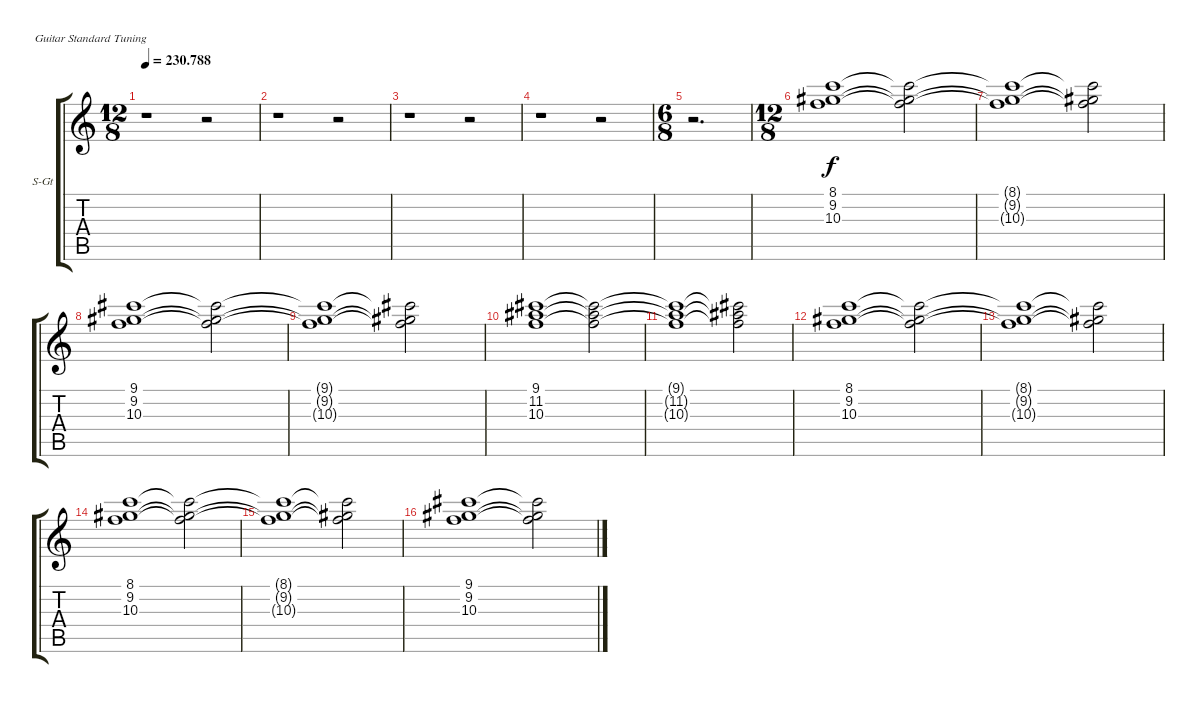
\bracketExtendMode groupsimilarinstruments
\firstSystemTrackNameOrientation horizontal
\otherSystemsTrackNameOrientation horizontal
\track ("Синтезатор III" "S-Gt") {instrument drawbarorgan}
\staff {score tabs}
\tuning (E4 B3 G3 D3 A2 E2)
\displaytranspose 12
\ts (12 8)
\tempo
230.788
\accidentals auto
\clef g2
\ottava regular
\simile none
\ks c
r.1{dy f} r.2 |
r.1 r.2 |
r.1 r.2 |
r.1 r.2 |
\ts (6 8)
\beaming (8 2 2 2 2)
r.2{d} |
\ts (12 8)
\beaming (8 2 2 2 6)
(8.1 9.2 10.3).1 (8.1{t} 9.2{t} 10.3{t}).2 |
(8.1{t} 9.2{t} 10.3{t}).1 (8.1{t} 9.2{t} 10.3{t}).2 |
(9.1 9.2 10.3).1 (9.1{t} 9.2{t} 10.3{t}).2 |
(9.1{t} 9.2{t} 10.3{t}).1 (9.1{t} 9.2{t} 10.3{t}).2 |
(9.1 11.2 10.3).1 (9.1{t} 11.2{t} 10.3{t}).2 |
(9.1{t} 11.2{t} 10.3{t}).1 (9.1{t} 11.2{t} 10.3{t}).2 |
(8.1 9.2 10.3).1 (8.1{t} 9.2{t} 10.3{t}).2 |
(8.1{t} 9.2{t} 10.3{t}).1 (8.1{t} 9.2{t} 10.3{t}).2 |
(8.1 9.2 10.3).1 (8.1{t} 9.2{t} 10.3{t}).2 |
(8.1{t} 9.2{t} 10.3{t}).1 (8.1{t} 9.2{t} 10.3{t}).2 |
(9.1 9.2 10.3).1 (9.1{t} 9.2{t} 10.3{t}).2
